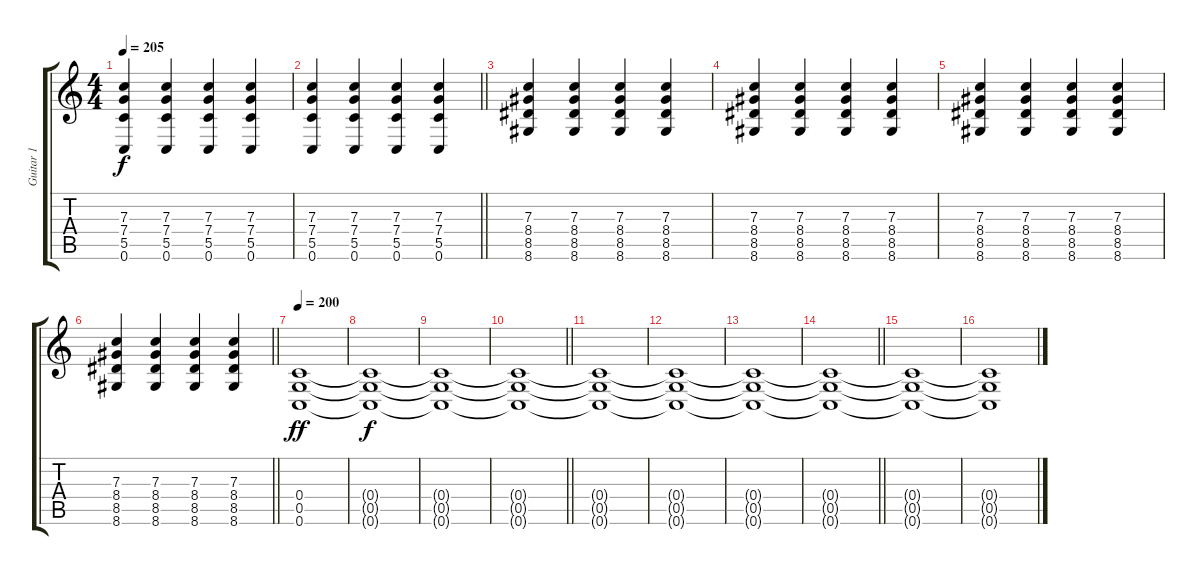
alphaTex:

\track ("Guitar 1" "Guitar 1") {instrument distortionguitar}
\staff {score tabs}
\tuning (D4 A3 F3 C3 G2 C2) {hide}
\ts (4 4)
\tempo 205
\clef g2
\ks c
(7.3 7.4 5.5 0.6).4{dy f} (7.3 7.4 5.5 0.6).4 (7.3 7.4 5.5 0.6).4 (7.3 7.4 5.5 0.6).4 |
\barLineRight lightlight
(7.3 7.4 5.5 0.6).4 (7.3 7.4 5.5 0.6).4 (7.3 7.4 5.5 0.6).4 (7.3 7.4 5.5 0.6).4 |
(7.3 8.4 8.5 8.6).4 (7.3 8.4 8.5 8.6).4 (7.3 8.4 8.5 8.6).4 (7.3 8.4 8.5 8.6).4 |
(7.3 8.4 8.5 8.6).4 (7.3 8.4 8.5 8.6).4 (7.3 8.4 8.5 8.6).4 (7.3 8.4 8.5 8.6).4 |
(7.3 8.4 8.5 8.6).4 (7.3 8.4 8.5 8.6).4 (7.3 8.4 8.5 8.6).4 (7.3 8.4 8.5 8.6).4 |
\barLineRight lightlight
(7.3 8.4 8.5 8.6).4 (7.3 8.4 8.5 8.6).4 (7.3 8.4 8.5 8.6).4 (7.3 8.4 8.5 8.6).4 |
\tempo 200
(0.4 0.5 0.6).1{dy ff volume 10} |
(0.4{t} 0.5{t} 0.6{t}).1{dy f} |
(0.4{t} 0.5{t} 0.6{t}).1 |
\barLineRight lightlight
(0.4{t} 0.5{t} 0.6{t}).1 |
(0.4{t} 0.5{t} 0.6{t}).1{volume 5} |
(0.4{t} 0.5{t} 0.6{t}).1 |
(0.4{t} 0.5{t} 0.6{t}).1 |
\barLineRight lightlight
(0.4{t} 0.5{t} 0.6{t}).1 |
(0.4{t} 0.5{t} 0.6{t}).1{volume 0} |
(0.4{t} 0.5{t} 0.6{t}).1
